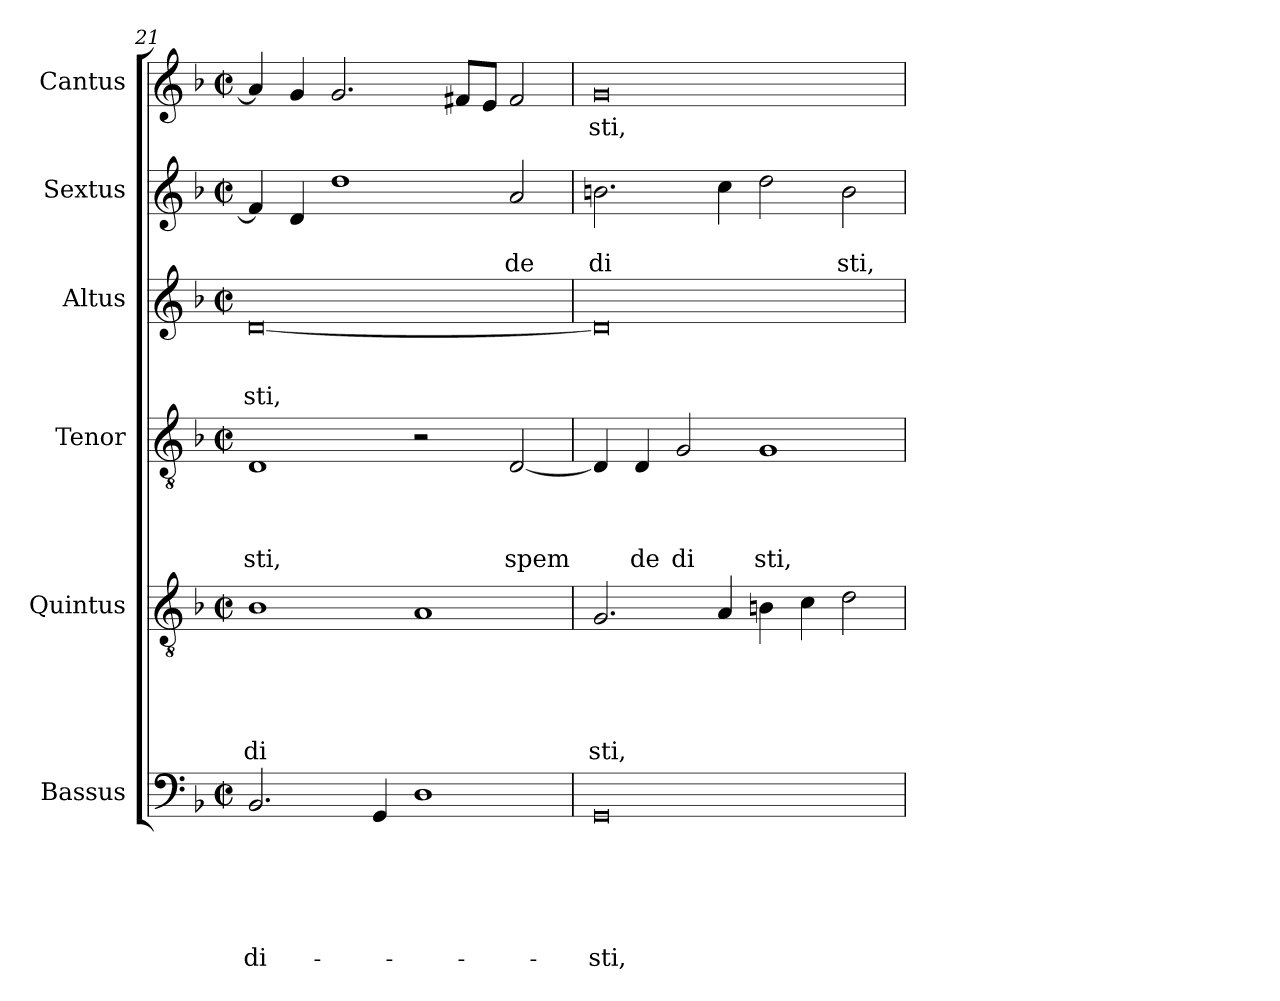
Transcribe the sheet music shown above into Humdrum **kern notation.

**kern	**text	**text	**text	**text	**text	**text	**kern	**text	**text	**text	**text	**text	**kern	**text	**text	**text	**text	**kern	**text	**text	**text	**kern	**text	**text	**kern	**text
*part6	*part6	*part6	*part6	*part6	*part6	*part6	*part5	*part5	*part5	*part5	*part5	*part5	*part4	*part4	*part4	*part4	*part4	*part3	*part3	*part3	*part3	*part2	*part2	*part2	*part1	*part1
*staff6	*staff6	*staff6	*staff6	*staff6	*staff6	*staff6	*staff5	*staff5	*staff5	*staff5	*staff5	*staff5	*staff4	*staff4	*staff4	*staff4	*staff4	*staff3	*staff3	*staff3	*staff3	*staff2	*staff2	*staff2	*staff1	*staff1
*I"Bassus	*	*	*	*	*	*	*I"Quintus	*	*	*	*	*	*I"Tenor	*	*	*	*	*I"Altus	*	*	*	*I"Sextus	*	*	*I"Cantus	*
*clefF4	*	*	*	*	*	*	*clefGv2	*	*	*	*	*	*clefGv2	*	*	*	*	*clefG2	*	*	*	*clefG2	*	*	*clefG2	*
*k[b-]	*	*	*	*	*	*	*k[b-]	*	*	*	*	*	*k[b-]	*	*	*	*	*k[b-]	*	*	*	*k[b-]	*	*	*k[b-]	*
*F:	*	*	*	*	*	*	*F:	*	*	*	*	*	*F:	*	*	*	*	*F:	*	*	*	*F:	*	*	*F:	*
*M2/2	*	*	*	*	*	*	*M2/2	*	*	*	*	*	*M2/2	*	*	*	*	*M2/2	*	*	*	*M2/2	*	*	*M2/2	*
*met(c|)	*	*	*	*	*	*	*met(c|)	*	*	*	*	*	*met(c|)	*	*	*	*	*met(c|)	*	*	*	*met(c|)	*	*	*met(c|)	*
=21	=21	=21	=21	=21	=21	=21	=21	=21	=21	=21	=21	=21	=21	=21	=21	=21	=21	=21	=21	=21	=21	=21	=21	=21	=21	=21
!	!	!	!	!	!	!LO:LY:b	!	!	!	!	!	!LO:LY:b	!	!	!	!	!LO:LY:b	!	!	!	!LO:LY:b	!	!	!	!	!
2.BB-/	.	.	.	.	.	-di-	1B-	.	.	.	.	di	1D	.	.	.	sti,	[<0d	.	.	sti,	4f/]	.	.	4a/]	.
.	.	.	.	.	.	.	.	.	.	.	.	.	.	.	.	.	.	.	.	.	.	4d/	.	.	4g/	.
.	.	.	.	.	.	.	.	.	.	.	.	.	.	.	.	.	.	.	.	.	.	1dd	.	.	2.g/	.
4GG/	.	.	.	.	.	.	.	.	.	.	.	.	.	.	.	.	.	.	.	.	.	.	.	.	.	.
1D	.	.	.	.	.	.	1A	.	.	.	.	.	2r	.	.	.	.	.	.	.	.	.	.	.	.	.
.	.	.	.	.	.	.	.	.	.	.	.	.	.	.	.	.	.	.	.	.	.	.	.	.	8f#/L	.
.	.	.	.	.	.	.	.	.	.	.	.	.	.	.	.	.	.	.	.	.	.	.	.	.	8e/J	.
!	!	!	!	!	!	!	!	!	!	!	!	!	!	!	!	!	!LO:LY:b	!	!	!	!	!	!	!LO:LY:b	!	!
.	.	.	.	.	.	.	.	.	.	.	.	.	[<2D/	.	.	.	spem	.	.	.	.	2a/	.	de	2f#/	.
=22	=22	=22	=22	=22	=22	=22	=22	=22	=22	=22	=22	=22	=22	=22	=22	=22	=22	=22	=22	=22	=22	=22	=22	=22	=22	=22
!	!	!	!	!	!	!LO:LY:b	!	!	!	!	!	!LO:LY:b	!	!	!	!	!	!	!	!	!	!	!	!LO:LY:b	!	!LO:LY:b
0GG	.	.	.	.	.	-sti,	2.G/	.	.	.	.	sti,	4D/]	.	.	.	.	0d]	.	.	.	2.bn\	.	di	0g	sti,
!	!	!	!	!	!	!	!	!	!	!	!	!	!	!	!	!	!LO:LY:b	!	!	!	!	!	!	!	!	!
.	.	.	.	.	.	.	.	.	.	.	.	.	4D/	.	.	.	de	.	.	.	.	.	.	.	.	.
!	!	!	!	!	!	!	!	!	!	!	!	!	!	!	!	!	!LO:LY:b	!	!	!	!	!	!	!	!	!
.	.	.	.	.	.	.	.	.	.	.	.	.	2G/	.	.	.	di	.	.	.	.	.	.	.	.	.
.	.	.	.	.	.	.	4A/	.	.	.	.	.	.	.	.	.	.	.	.	.	.	4cc\	.	.	.	.
!	!	!	!	!	!	!	!	!	!	!	!	!	!	!	!	!	!LO:LY:b	!	!	!	!	!	!	!	!	!
.	.	.	.	.	.	.	4Bn\	.	.	.	.	.	1G	.	.	.	sti,	.	.	.	.	2dd\	.	.	.	.
.	.	.	.	.	.	.	4c\	.	.	.	.	.	.	.	.	.	.	.	.	.	.	.	.	.	.	.
!	!	!	!	!	!	!	!	!	!	!	!	!	!	!	!	!	!	!	!	!	!	!	!	!LO:LY:b	!	!
.	.	.	.	.	.	.	2d\	.	.	.	.	.	.	.	.	.	.	.	.	.	.	2b\	.	sti,	.	.
=	=	=	=	=	=	=	=	=	=	=	=	=	=	=	=	=	=	=	=	=	=	=	=	=	=	=
*-	*-	*-	*-	*-	*-	*-	*-	*-	*-	*-	*-	*-	*-	*-	*-	*-	*-	*-	*-	*-	*-	*-	*-	*-	*-	*-
